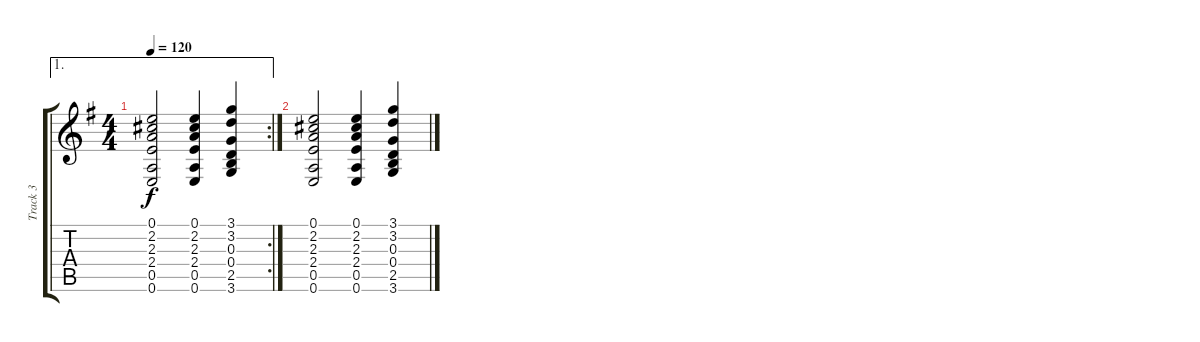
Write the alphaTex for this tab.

\track ("Track 3" "Track 3") {instrument acousticguitarnylon}
\staff {score tabs}
\tuning (E4 B3 G3 D3 A2 E2) {hide}
\ae 1
\rc 2
\ts (4 4)
\tempo 120
\clef g2
\ks g
(0.1 2.2 2.3 2.4 0.5 0.6).2{dy f} (0.1 2.2 2.3 2.4 0.5 0.6).4 (3.1 3.2 0.3 0.4 2.5 3.6).4 |
(0.1 2.2 2.3 2.4 0.5 0.6).2 (0.1 2.2 2.3 2.4 0.5 0.6).4 (3.1 3.2 0.3 0.4 2.5 3.6).4
